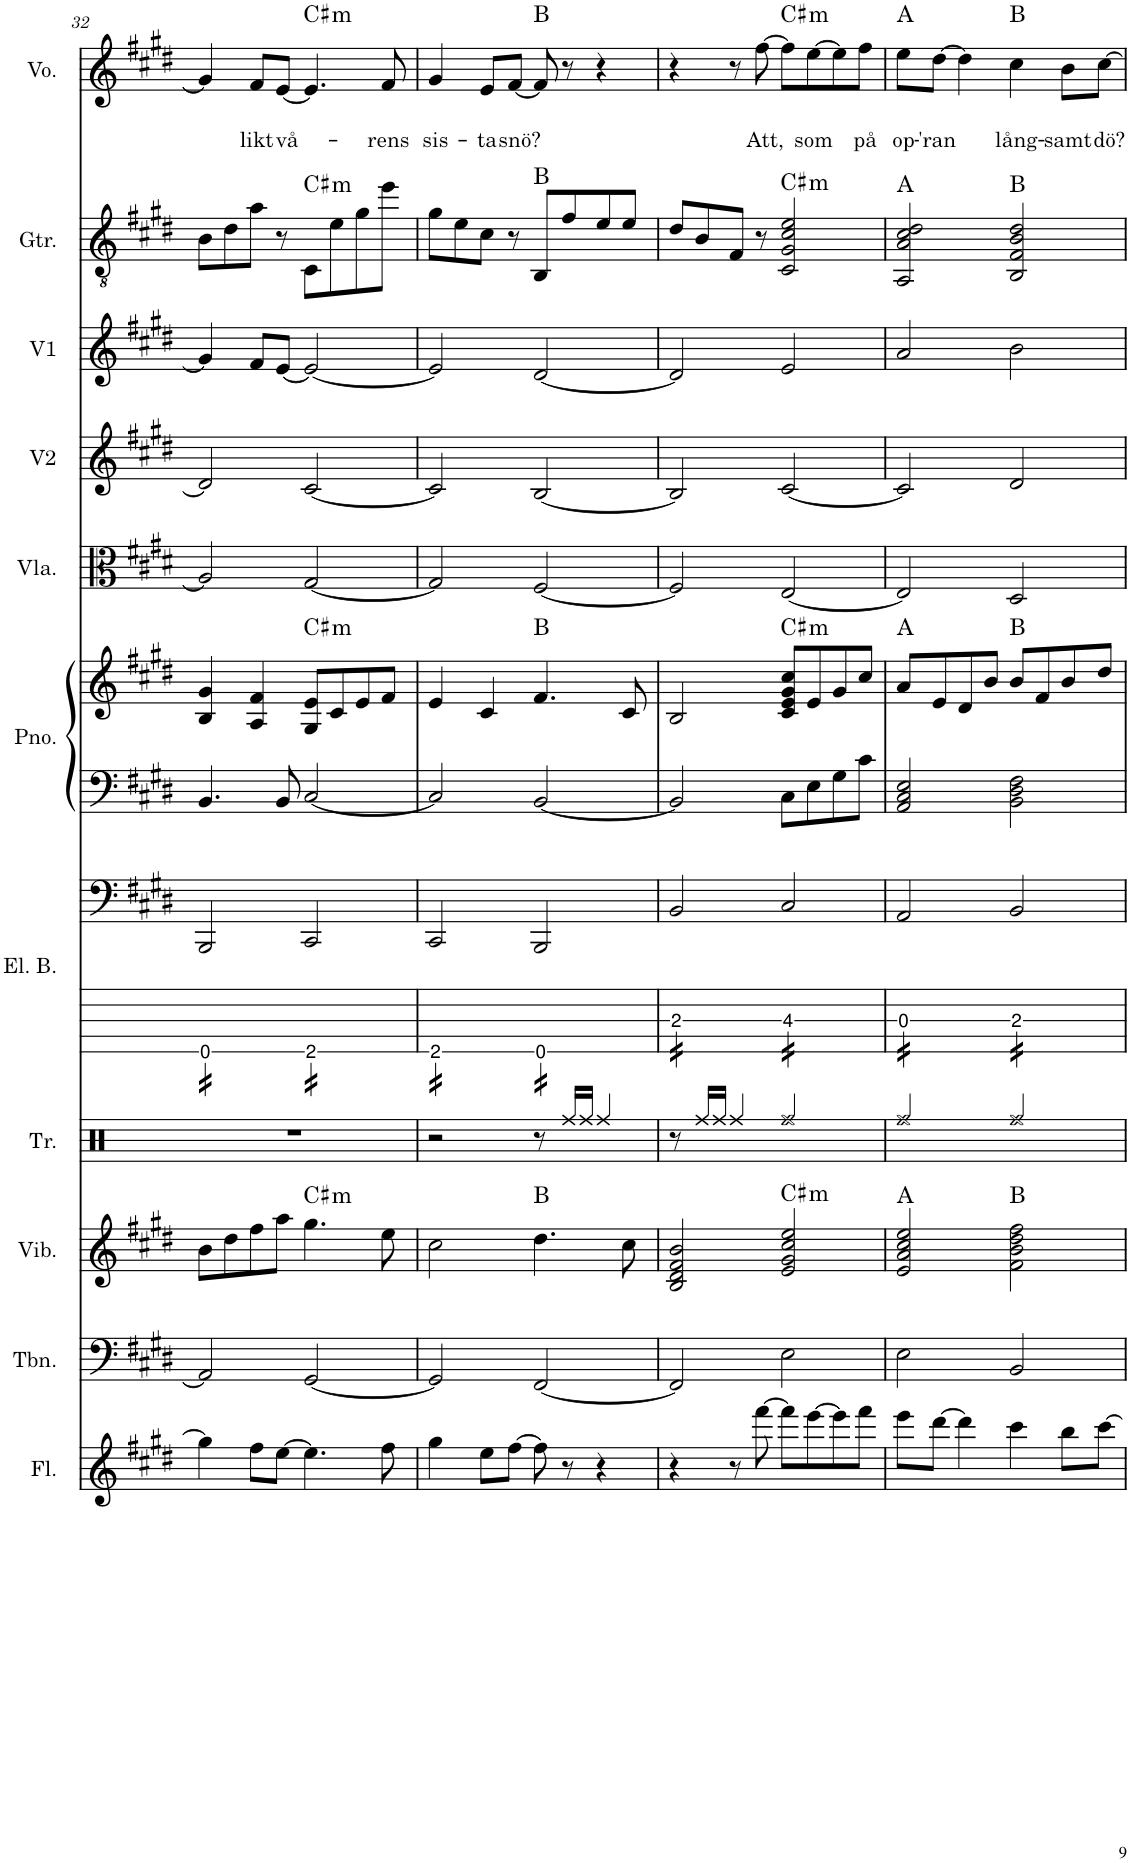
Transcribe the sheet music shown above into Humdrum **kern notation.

**kern	**kern	**kern	**harte	**kern	**kern	**kern	**kern	**kern	**harte	**kern	**kern	**kern	**kern	**kern	**harte	**kern	**text	**text	**harte
*part11	*part10	*part9	*part9	*part8	*part7	*part7	*part6	*part6	*part6	*part5	*part4	*part3	*part2	*part2	*part2	*part1	*part1	*part1	*part1
*staff14	*staff13	*staff12	*	*staff11	*staff10	*staff9	*staff8	*staff7	*	*staff6	*staff5	*staff4	*staff3	*staff2	*	*staff1	*staff1	*staff1	*
*I"Flute	*I"Trombone	*I"Vibraphone	*	*I"Trummor	*I"5-str. Electric Bass	*	*I"Piano	*	*	*I"Viola	*I"Violin 2	*I"Violin 1	*I"Gitarr	*	*	*I"Voice	*	*	*
*I'Fl.	*I'Tbn.	*I'Vib.	*	*I'Tr.	*I'El. B.	*	*I'Pno.	*	*	*I'Vla.	*I'V2	*I'V1	*I'Gtr.	*	*	*I'Vo.	*	*	*
!!LO:PB:g=z
*clefG2	*clefF4	*clefG2	*	*clefX	*	*clefF4	*clefF4	*clefG2	*	*clefC3	*clefG2	*clefG2	*	*clefGv2	*	*clefG2	*	*	*
*	*	*	*	*	*Trd7c12	*Trd7c12	*	*	*	*	*	*	*	*	*	*	*	*	*
*k[f#c#g#d#]	*k[f#c#g#d#]	*k[f#c#g#d#]	*	*k[]	*k[f#c#g#d#]	*k[f#c#g#d#]	*k[f#c#g#d#]	*k[f#c#g#d#]	*	*k[f#c#g#d#]	*k[f#c#g#d#]	*k[f#c#g#d#]	*k[f#c#g#d#]	*k[f#c#g#d#]	*	*k[f#c#g#d#]	*	*	*
*M4/4	*M4/4	*M4/4	*	*M4/4	*M4/4	*M4/4	*M4/4	*M4/4	*	*M4/4	*M4/4	*M4/4	*M4/4	*M4/4	*	*M4/4	*	*	*
=32	=32	=32	=32	=32	=32	=32	=32	=32	=32	=32	=32	=32	=32	=32	=32	=32	=32	=32	=32
4gg#\]	2AA/]	8b\L	.	1r	2BBB\	2BBB/	4.BB/	4B/ 4g#/	.	2A/]	2d#/]	4g#/]	8B\L	8B\L	.	4g#/]	.	.	.
.	.	8dd#\	.	.	.	.	.	.	.	.	.	.	8d#\J	8d#\	.	.	.	.	.
!	!	!	!	!	!	!	!	!	!	!	!	!	!	!	!	!	!	!LO:LY:b	!
8ff#\L	.	8ff#\	.	.	.	.	.	4A/ 4f#/	.	.	.	8f#/L	8a	8a\J	.	8f#/L	.	likt	.
!	!	!	!	!	!	!	!	!	!	!	!	!	!	!	!	!	!	!LO:LY:b	!
[8ee\J	.	8aa\J	.	.	.	.	8BB/	.	.	.	.	[8e/J	8r	8r	.	[8e/J	.	vå-	.
!	!	!	!LO:H:kt=m	!	!	!	!	!	!LO:H:kt=m	!	!	!	!	!	!LO:H:kt=m	!	!	!	!LO:H:kt=m
4.ee\]	[2GG#/	4.gg#\	C#:min	.	2CC#\	2CC#/	[2C#/	8G#/ 8e/L	C#:min	[2G#/	[2c#/	2e/_	8C#\L	8C#\L	C#:min	4.e/]	.	.	C#:min
.	.	.	.	.	.	.	.	8c#/	.	.	.	.	8e\J	8e\	.	.	.	.	.
.	.	.	.	.	.	.	.	8e/	.	.	.	.	8g#\L	8g#\	.	.	.	.	.
!	!	!	!	!	!	!	!	!	!	!	!	!	!	!	!	!	!	!LO:LY:b	!
8ff#\	.	8ee\	.	.	.	.	.	8f#/J	.	.	.	.	8ee\J	8ee\J	.	8f#/	.	-rens	.
=33	=33	=33	=33	=33	=33	=33	=33	=33	=33	=33	=33	=33	=33	=33	=33	=33	=33	=33	=33
!	!	!	!	!	!	!	!	!	!	!	!	!	!	!	!	!	!	!LO:LY:b	!
4gg#\	2GG#/]	2cc#\	.	2r	2CC#\	2CC#/	2C#/]	4e/	.	2G#/]	2c#/]	2e/]	8g#\L	8g#\L	.	4g#/	.	sis-	.
.	.	.	.	.	.	.	.	.	.	.	.	.	8e\J	8e\	.	.	.	.	.
!	!	!	!	!	!	!	!	!	!	!	!	!	!	!	!	!	!	!LO:LY:b	!
8ee\L	.	.	.	.	.	.	.	4c#/	.	.	.	.	8c#	8c#\J	.	8e/L	.	-ta	.
!	!	!	!	!	!	!	!	!	!	!	!	!	!	!	!	!	!	!LO:LY:b	!
[8ff#\J	.	.	.	.	.	.	.	.	.	.	.	.	8r	8r	.	[8f#/J	.	snö?	.
8ff#\]	[2FF#/	4.dd#\	B:maj	8r	2BBB\	2BBB/	[2BB/	4.f#/	B:maj	[2F#/	[2B/	[2d#/	8BB\L	8BB/L	B:maj	8f#/]	.	.	B:maj
8r	.	.	.	16Rff/LL	.	.	.	.	.	.	.	.	8f#\J	8f#/	.	8r	.	.	.
.	.	.	.	16Rff/JJ	.	.	.	.	.	.	.	.	.	.	.	.	.	.	.
4r	.	.	.	4Rff/	.	.	.	.	.	.	.	.	8e\L	8e/	.	4r	.	.	.
.	.	8cc#\	.	.	.	.	.	8c#/	.	.	.	.	8e\J	8e/J	.	.	.	.	.
=34	=34	=34	=34	=34	=34	=34	=34	=34	=34	=34	=34	=34	=34	=34	=34	=34	=34	=34	=34
4r	2FF#/]	2B/ 2d#/ 2f#/ 2b/	.	8r	2BB\	2BB/	2BB/]	2B/	.	2F#/]	2B/]	2d#/]	8d#\L	8d#/L	.	4r	.	.	.
.	.	.	.	16Rff/LL	.	.	.	.	.	.	.	.	8B\J	8B/	.	.	.	.	.
.	.	.	.	16Rff/JJ	.	.	.	.	.	.	.	.	.	.	.	.	.	.	.
8r	.	.	.	4Rff/	.	.	.	.	.	.	.	.	8F#	8F#/J	.	8r	.	.	.
!	!	!	!	!	!	!	!	!	!	!	!	!	!	!	!	!	!	!LO:LY:b	!
[8fff#\	.	.	.	.	.	.	.	.	.	.	.	.	8r	8r	.	[8ff#\	.	Att,	.
!	!	!	!LO:H:kt=m	!	!	!	!	!	!LO:H:kt=m	!	!	!	!	!	!LO:H:kt=m	!	!	!	!LO:H:kt=m
8fff#\L]	2E\	2e/ 2g#/ 2cc#/ 2ee/	C#:min	2Rff/	2C#\	2C#/	8C#\L	8c#/ 8e/ 8g#/ 8cc#/L	C#:min	[2E/	[2c#/	2e/	2C# 2G# 2c# 2e	2C#/ 2G#/ 2c#/ 2e/	C#:min	8ff#\L]	.	.	C#:min
!	!	!	!	!	!	!	!	!	!	!	!	!	!	!	!	!	!	!LO:LY:b	!
[8eee\	.	.	.	.	.	.	8E\	8e/	.	.	.	.	.	.	.	[8ee\	.	som	.
8eee\]	.	.	.	.	.	.	8G#\	8g#/	.	.	.	.	.	.	.	8ee\]	.	.	.
!	!	!	!	!	!	!	!	!	!	!	!	!	!	!	!	!	!	!LO:LY:b	!
8fff#\J	.	.	.	.	.	.	8c#\J	8cc#/J	.	.	.	.	.	.	.	8ff#\J	.	på	.
=35	=35	=35	=35	=35	=35	=35	=35	=35	=35	=35	=35	=35	=35	=35	=35	=35	=35	=35	=35
!	!	!	!	!	!	!	!	!	!	!	!	!	!	!	!	!	!	!LO:LY:b	!
8eee\L	2E\	2e/ 2a/ 2cc#/ 2ee/	A:maj	2Rff/	2AA\	2AA/	2AA/ 2C#/ 2E/	8a/L	A:maj	2E/]	2c#/]	2a/	2AA 2A 2c# 2d#	2AA/ 2A/ 2c#/ 2d#/	A:maj	8ee\L	.	op-	A:maj
!	!	!	!	!	!	!	!	!	!	!	!	!	!	!	!	!	!	!LO:LY:b	!
[8ddd#\J	.	.	.	.	.	.	.	8e/	.	.	.	.	.	.	.	[8dd#\J	.	-'ran	.
4ddd#\]	.	.	.	.	.	.	.	8d#/	.	.	.	.	.	.	.	4dd#\]	.	.	.
.	.	.	.	.	.	.	.	8b/J	.	.	.	.	.	.	.	.	.	.	.
!	!	!	!	!	!	!	!	!	!	!	!	!	!	!	!	!	!	!LO:LY:b	!
4ccc#\	2BB/	2f#\ 2b\ 2dd#\ 2ff#\	B:maj	2Rff/	2BB\	2BB/	2BB\ 2D#\ 2F#\	8b/L	B:maj	2D#/	2d#/	2b\	2BB 2F# 2B 2d#	2BB/ 2F#/ 2B/ 2d#/	B:maj	4cc#\	.	lång-	B:maj
.	.	.	.	.	.	.	.	8f#/	.	.	.	.	.	.	.	.	.	.	.
!	!	!	!	!	!	!	!	!	!	!	!	!	!	!	!	!	!	!LO:LY:b	!
8bb\L	.	.	.	.	.	.	.	8b/	.	.	.	.	.	.	.	8b\L	.	-samt	.
!	!	!	!	!	!	!	!	!	!	!	!	!	!	!	!	!	!	!LO:LY:b	!
[8ccc#\J	.	.	.	.	.	.	.	8dd#/J	.	.	.	.	.	.	.	[8cc#\J	.	dö?	.
=	=	=	=	=	=	=	=	=	=	=	=	=	=	=	=	=	=	=	=
*-	*-	*-	*-	*-	*-	*-	*-	*-	*-	*-	*-	*-	*-	*-	*-	*-	*-	*-	*-
